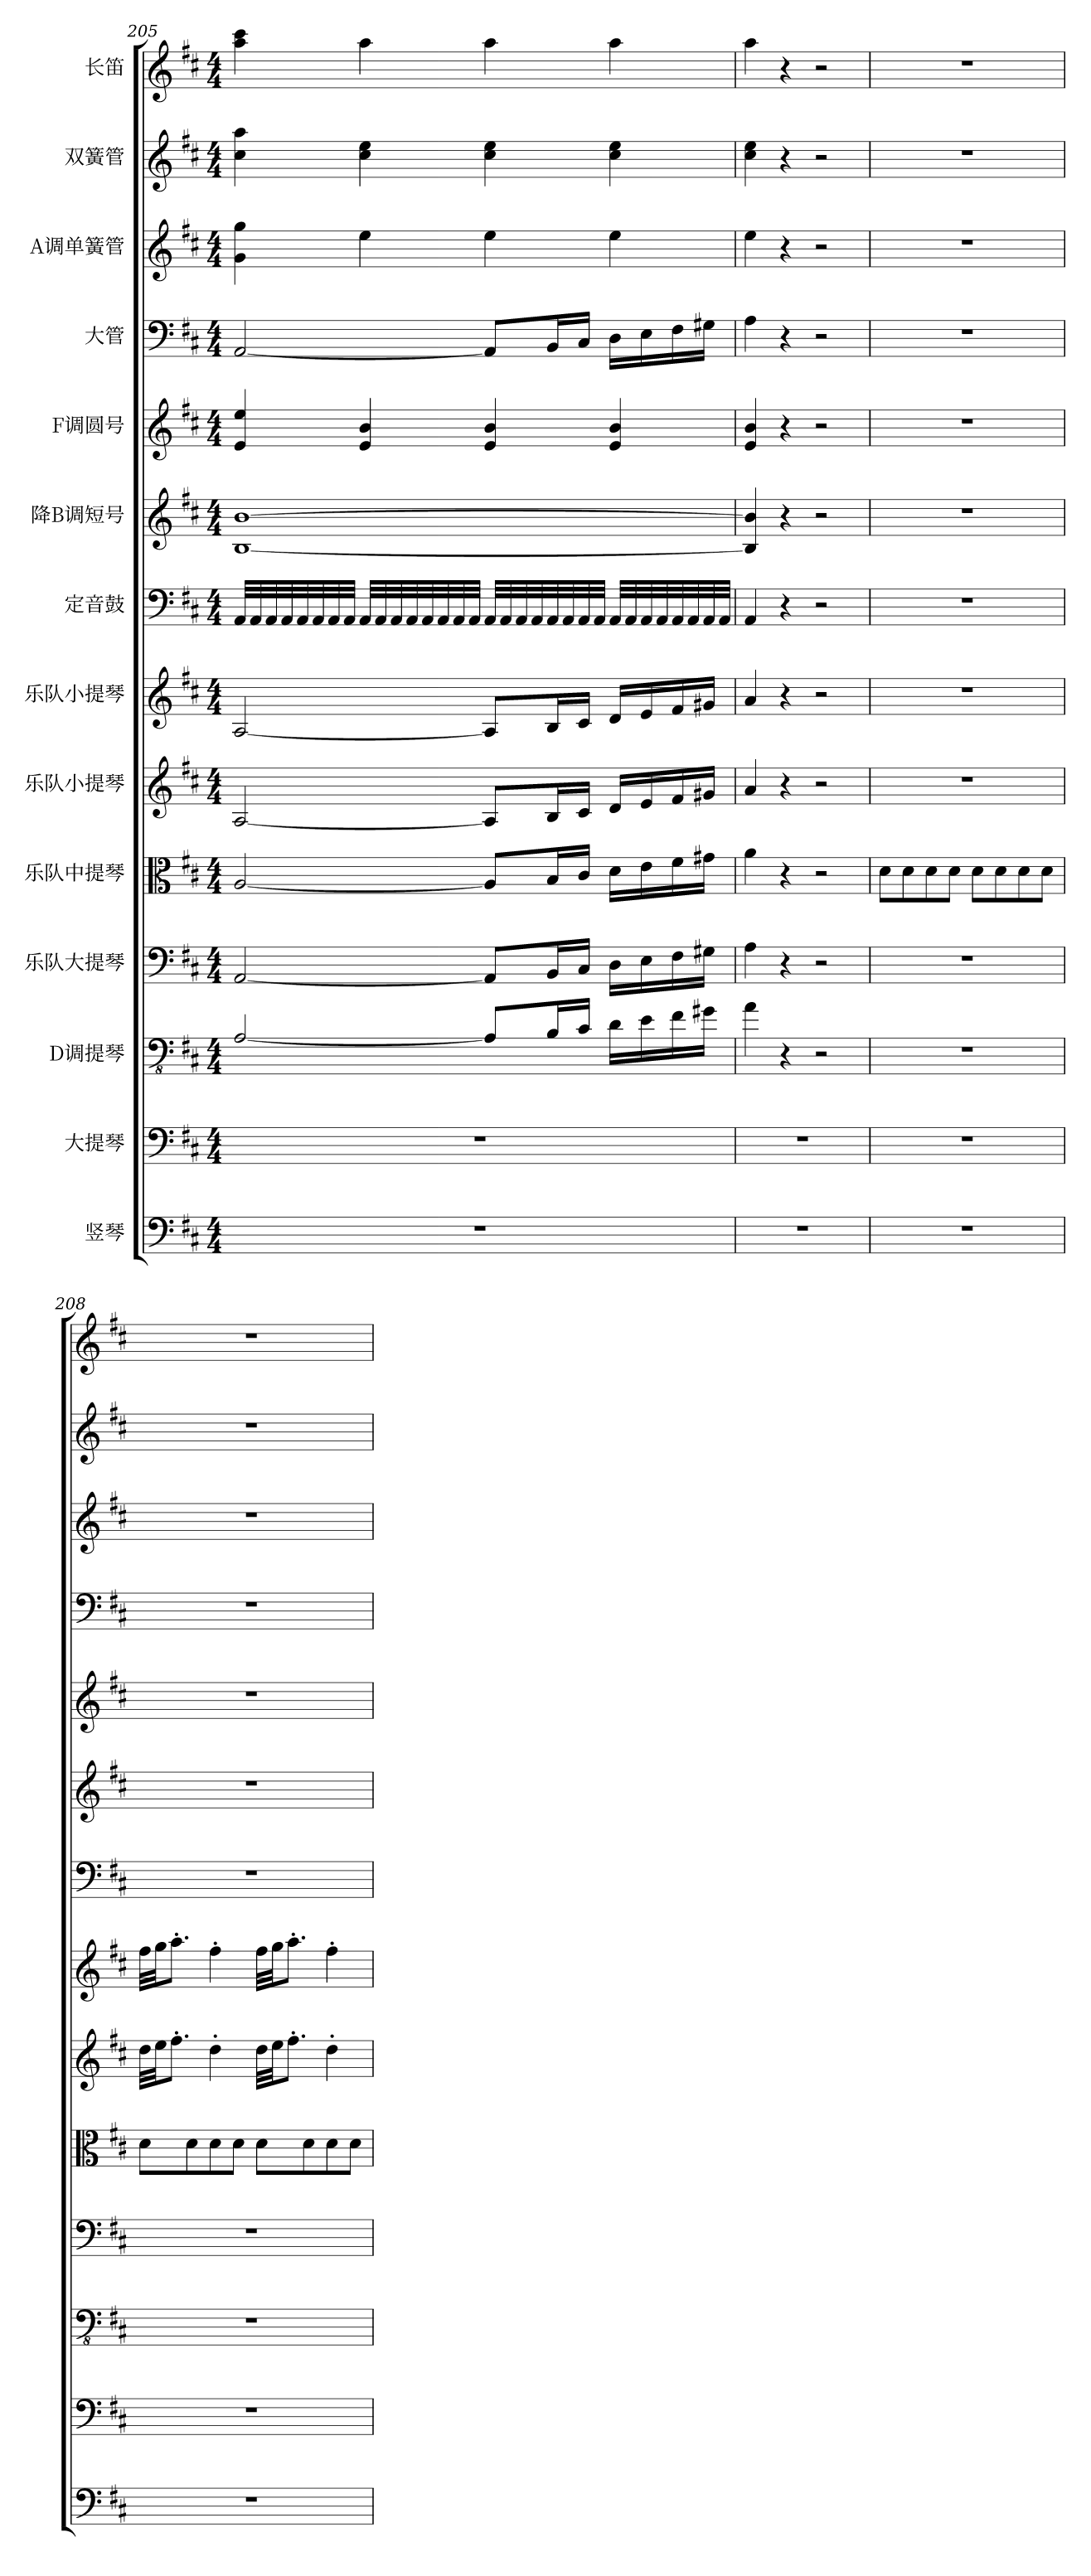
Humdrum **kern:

**kern	**kern	**kern	**kern	**kern	**kern	**kern	**kern	**kern	**kern	**kern	**kern	**kern	**kern
*part14	*part13	*part12	*part11	*part10	*part9	*part8	*part7	*part6	*part5	*part4	*part3	*part2	*part1
*staff14	*staff13	*staff12	*staff11	*staff10	*staff9	*staff8	*staff7	*staff6	*staff5	*staff4	*staff3	*staff2	*staff1
*I"竖琴	*I"大提琴	*I"D调提琴	*I"乐队大提琴	*I"乐队中提琴	*I"乐队小提琴	*I"乐队小提琴	*I"定音鼓	*I"降B调短号	*I"F调圆号	*I"大管	*I"A调单簧管	*I"双簧管	*I"长笛
*clefF4	*clefF4	*clefFv4	*clefF4	*clefC3	*clefG2	*clefG2	*clefF4	*clefG2	*clefG2	*clefF4	*clefG2	*clefG2	*clefG2
*	*	*ITrd7c12	*	*	*	*	*	*ITrd1c2	*ITrd4c7	*	*ITrd2c3	*	*
*k[f#c#]	*k[f#c#]	*k[f#c#]	*k[f#c#]	*k[f#c#]	*k[f#c#]	*k[f#c#]	*k[f#c#]	*k[]	*k[f#]	*k[f#c#]	*k[f#c#g#d#a#]	*k[f#c#]	*k[f#c#]
*M4/4	*M4/4	*M4/4	*M4/4	*M4/4	*M4/4	*M4/4	*M4/4	*M4/4	*M4/4	*M4/4	*M4/4	*M4/4	*M4/4
=205	=205	=205	=205	=205	=205	=205	=205	=205	=205	=205	=205	=205	=205
1r	1r	[2AAA/	[2AA/	[2A/	[2A/	[2A/	32AA/LLL	[1A [1a	4A/ 4a/	[2AA/	4e\ 4ee\	4cc#\ 4aa\	4aa\ 4ccc#\
.	.	.	.	.	.	.	32AA/	.	.	.	.	.	.
.	.	.	.	.	.	.	32AA/	.	.	.	.	.	.
.	.	.	.	.	.	.	32AA/	.	.	.	.	.	.
.	.	.	.	.	.	.	32AA/	.	.	.	.	.	.
.	.	.	.	.	.	.	32AA/	.	.	.	.	.	.
.	.	.	.	.	.	.	32AA/	.	.	.	.	.	.
.	.	.	.	.	.	.	32AA/JJJ	.	.	.	.	.	.
.	.	.	.	.	.	.	32AA/LLL	.	4A/ 4e/	.	4cc#\	4cc#\ 4ee\	4aa\
.	.	.	.	.	.	.	32AA/	.	.	.	.	.	.
.	.	.	.	.	.	.	32AA/	.	.	.	.	.	.
.	.	.	.	.	.	.	32AA/	.	.	.	.	.	.
.	.	.	.	.	.	.	32AA/	.	.	.	.	.	.
.	.	.	.	.	.	.	32AA/	.	.	.	.	.	.
.	.	.	.	.	.	.	32AA/	.	.	.	.	.	.
.	.	.	.	.	.	.	32AA/JJJ	.	.	.	.	.	.
.	.	8AAA/L]	8AA/L]	8A/L]	8A/L]	8A/L]	32AA/LLL	.	4A/ 4e/	8AA/L]	4cc#\	4cc#\ 4ee\	4aa\
.	.	.	.	.	.	.	32AA/	.	.	.	.	.	.
.	.	.	.	.	.	.	32AA/	.	.	.	.	.	.
.	.	.	.	.	.	.	32AA/	.	.	.	.	.	.
.	.	16BBB/L	16BB/L	16B/L	16B/L	16B/L	32AA/	.	.	16BB/L	.	.	.
.	.	.	.	.	.	.	32AA/	.	.	.	.	.	.
.	.	16CC#/JJ	16C#/JJ	16c#/JJ	16c#/JJ	16c#/JJ	32AA/	.	.	16C#/JJ	.	.	.
.	.	.	.	.	.	.	32AA/JJJ	.	.	.	.	.	.
.	.	16DD\LL	16D\LL	16d\LL	16d/LL	16d/LL	32AA/LLL	.	4A/ 4e/	16D\LL	4cc#\	4cc#\ 4ee\	4aa\
.	.	.	.	.	.	.	32AA/	.	.	.	.	.	.
.	.	16EE\	16E\	16e\	16e/	16e/	32AA/	.	.	16E\	.	.	.
.	.	.	.	.	.	.	32AA/	.	.	.	.	.	.
.	.	16FF#\	16F#\	16f#\	16f#/	16f#/	32AA/	.	.	16F#\	.	.	.
.	.	.	.	.	.	.	32AA/	.	.	.	.	.	.
.	.	16GG#X\JJ	16G#X\JJ	16g#X\JJ	16g#X/JJ	16g#X/JJ	32AA/	.	.	16G#X\JJ	.	.	.
.	.	.	.	.	.	.	32AA/JJJ	.	.	.	.	.	.
=206	=206	=206	=206	=206	=206	=206	=206	=206	=206	=206	=206	=206	=206
1r	1r	4AA\	4A\	4a\	4a/	4a/	4AA/	4A/] 4a/]	4A/ 4e/	4A\	4cc#\	4cc#\ 4ee\	4aa\
.	.	4r	4r	4r	4r	4r	4r	4r	4r	4r	4r	4r	4r
.	.	2r	2r	2r	2r	2r	2r	2r	2r	2r	2r	2r	2r
!!LO:PB:g=z
=207	=207	=207	=207	=207	=207	=207	=207	=207	=207	=207	=207	=207	=207
1r	1r	1r	1r	8d\L	1r	1r	1r	1r	1r	1r	1r	1r	1r
.	.	.	.	8d\	.	.	.	.	.	.	.	.	.
.	.	.	.	8d\	.	.	.	.	.	.	.	.	.
.	.	.	.	8d\J	.	.	.	.	.	.	.	.	.
.	.	.	.	8d\L	.	.	.	.	.	.	.	.	.
.	.	.	.	8d\	.	.	.	.	.	.	.	.	.
.	.	.	.	8d\	.	.	.	.	.	.	.	.	.
.	.	.	.	8d\J	.	.	.	.	.	.	.	.	.
=208	=208	=208	=208	=208	=208	=208	=208	=208	=208	=208	=208	=208	=208
1r	1r	1r	1r	8d\L	32dd\LLL	32ff#\LLL	1r	1r	1r	1r	1r	1r	1r
.	.	.	.	.	32ee\JJ	32gg\JJ	.	.	.	.	.	.	.
.	.	.	.	.	8.ff#'\J	8.aa'\J	.	.	.	.	.	.	.
.	.	.	.	8d\	.	.	.	.	.	.	.	.	.
.	.	.	.	8d\	4dd'\	4ff#'\	.	.	.	.	.	.	.
.	.	.	.	8d\J	.	.	.	.	.	.	.	.	.
.	.	.	.	8d\L	32dd\LLL	32ff#\LLL	.	.	.	.	.	.	.
.	.	.	.	.	32ee\JJ	32gg\JJ	.	.	.	.	.	.	.
.	.	.	.	.	8.ff#'\J	8.aa'\J	.	.	.	.	.	.	.
.	.	.	.	8d\	.	.	.	.	.	.	.	.	.
.	.	.	.	8d\	4dd'\	4ff#'\	.	.	.	.	.	.	.
.	.	.	.	8d\J	.	.	.	.	.	.	.	.	.
=	=	=	=	=	=	=	=	=	=	=	=	=	=
*-	*-	*-	*-	*-	*-	*-	*-	*-	*-	*-	*-	*-	*-
